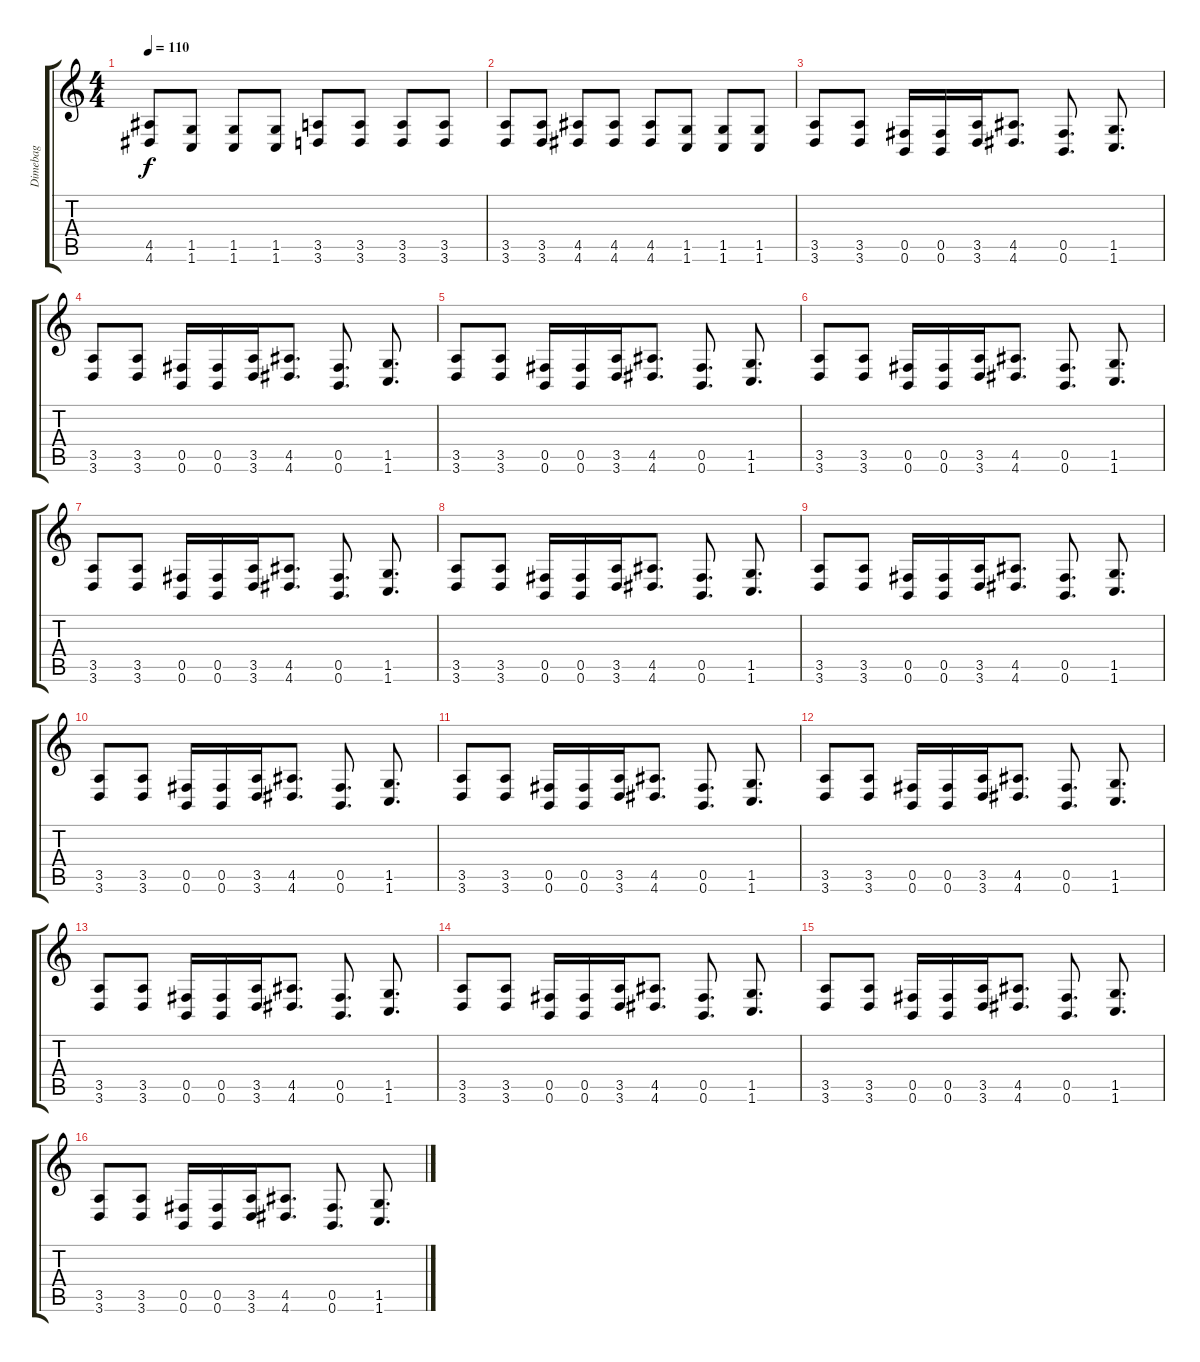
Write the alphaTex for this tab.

\track ("Dimebag" "Dimebag") {instrument distortionguitar}
\staff {score tabs}
\tuning (Db4 Ab3 E3 B2 Gb2 B1) {hide}
\ts (4 4)
\tempo 110
\clef g2
\ks c
(4.5 4.6).8{dy f} (1.5 1.6).8 (1.5 1.6).8 (1.5 1.6).8 (3.5 3.6).8 (3.5 3.6).8 (3.5 3.6).8 (3.5 3.6).8 |
(3.5 3.6).8 (3.5 3.6).8 (4.5 4.6).8 (4.5 4.6).8 (4.5 4.6).8 (1.5 1.6).8 (1.5 1.6).8 (1.5 1.6).8 |
(3.5 3.6).8 (3.5 3.6).8 (0.5 0.6).16 (0.5 0.6).16 (3.5 3.6).16 (4.5 4.6).8{d} (0.5 0.6).8{d} (1.5 1.6).8{d} |
(3.5 3.6).8 (3.5 3.6).8 (0.5 0.6).16 (0.5 0.6).16 (3.5 3.6).16 (4.5 4.6).8{d} (0.5 0.6).8{d} (1.5 1.6).8{d} |
(3.5 3.6).8 (3.5 3.6).8 (0.5 0.6).16 (0.5 0.6).16 (3.5 3.6).16 (4.5 4.6).8{d} (0.5 0.6).8{d} (1.5 1.6).8{d} |
(3.5 3.6).8 (3.5 3.6).8 (0.5 0.6).16 (0.5 0.6).16 (3.5 3.6).16 (4.5 4.6).8{d} (0.5 0.6).8{d} (1.5 1.6).8{d} |
(3.5 3.6).8 (3.5 3.6).8 (0.5 0.6).16 (0.5 0.6).16 (3.5 3.6).16 (4.5 4.6).8{d} (0.5 0.6).8{d} (1.5 1.6).8{d} |
(3.5 3.6).8 (3.5 3.6).8 (0.5 0.6).16 (0.5 0.6).16 (3.5 3.6).16 (4.5 4.6).8{d} (0.5 0.6).8{d} (1.5 1.6).8{d} |
(3.5 3.6).8 (3.5 3.6).8 (0.5 0.6).16 (0.5 0.6).16 (3.5 3.6).16 (4.5 4.6).8{d} (0.5 0.6).8{d} (1.5 1.6).8{d} |
(3.5 3.6).8 (3.5 3.6).8 (0.5 0.6).16 (0.5 0.6).16 (3.5 3.6).16 (4.5 4.6).8{d} (0.5 0.6).8{d} (1.5 1.6).8{d} |
(3.5 3.6).8 (3.5 3.6).8 (0.5 0.6).16 (0.5 0.6).16 (3.5 3.6).16 (4.5 4.6).8{d} (0.5 0.6).8{d} (1.5 1.6).8{d} |
(3.5 3.6).8 (3.5 3.6).8 (0.5 0.6).16 (0.5 0.6).16 (3.5 3.6).16 (4.5 4.6).8{d} (0.5 0.6).8{d} (1.5 1.6).8{d} |
(3.5 3.6).8 (3.5 3.6).8 (0.5 0.6).16 (0.5 0.6).16 (3.5 3.6).16 (4.5 4.6).8{d} (0.5 0.6).8{d} (1.5 1.6).8{d} |
(3.5 3.6).8 (3.5 3.6).8 (0.5 0.6).16 (0.5 0.6).16 (3.5 3.6).16 (4.5 4.6).8{d} (0.5 0.6).8{d} (1.5 1.6).8{d} |
(3.5 3.6).8 (3.5 3.6).8 (0.5 0.6).16 (0.5 0.6).16 (3.5 3.6).16 (4.5 4.6).8{d} (0.5 0.6).8{d} (1.5 1.6).8{d} |
(3.5 3.6).8 (3.5 3.6).8 (0.5 0.6).16 (0.5 0.6).16 (3.5 3.6).16 (4.5 4.6).8{d} (0.5 0.6).8{d} (1.5 1.6).8{d}
